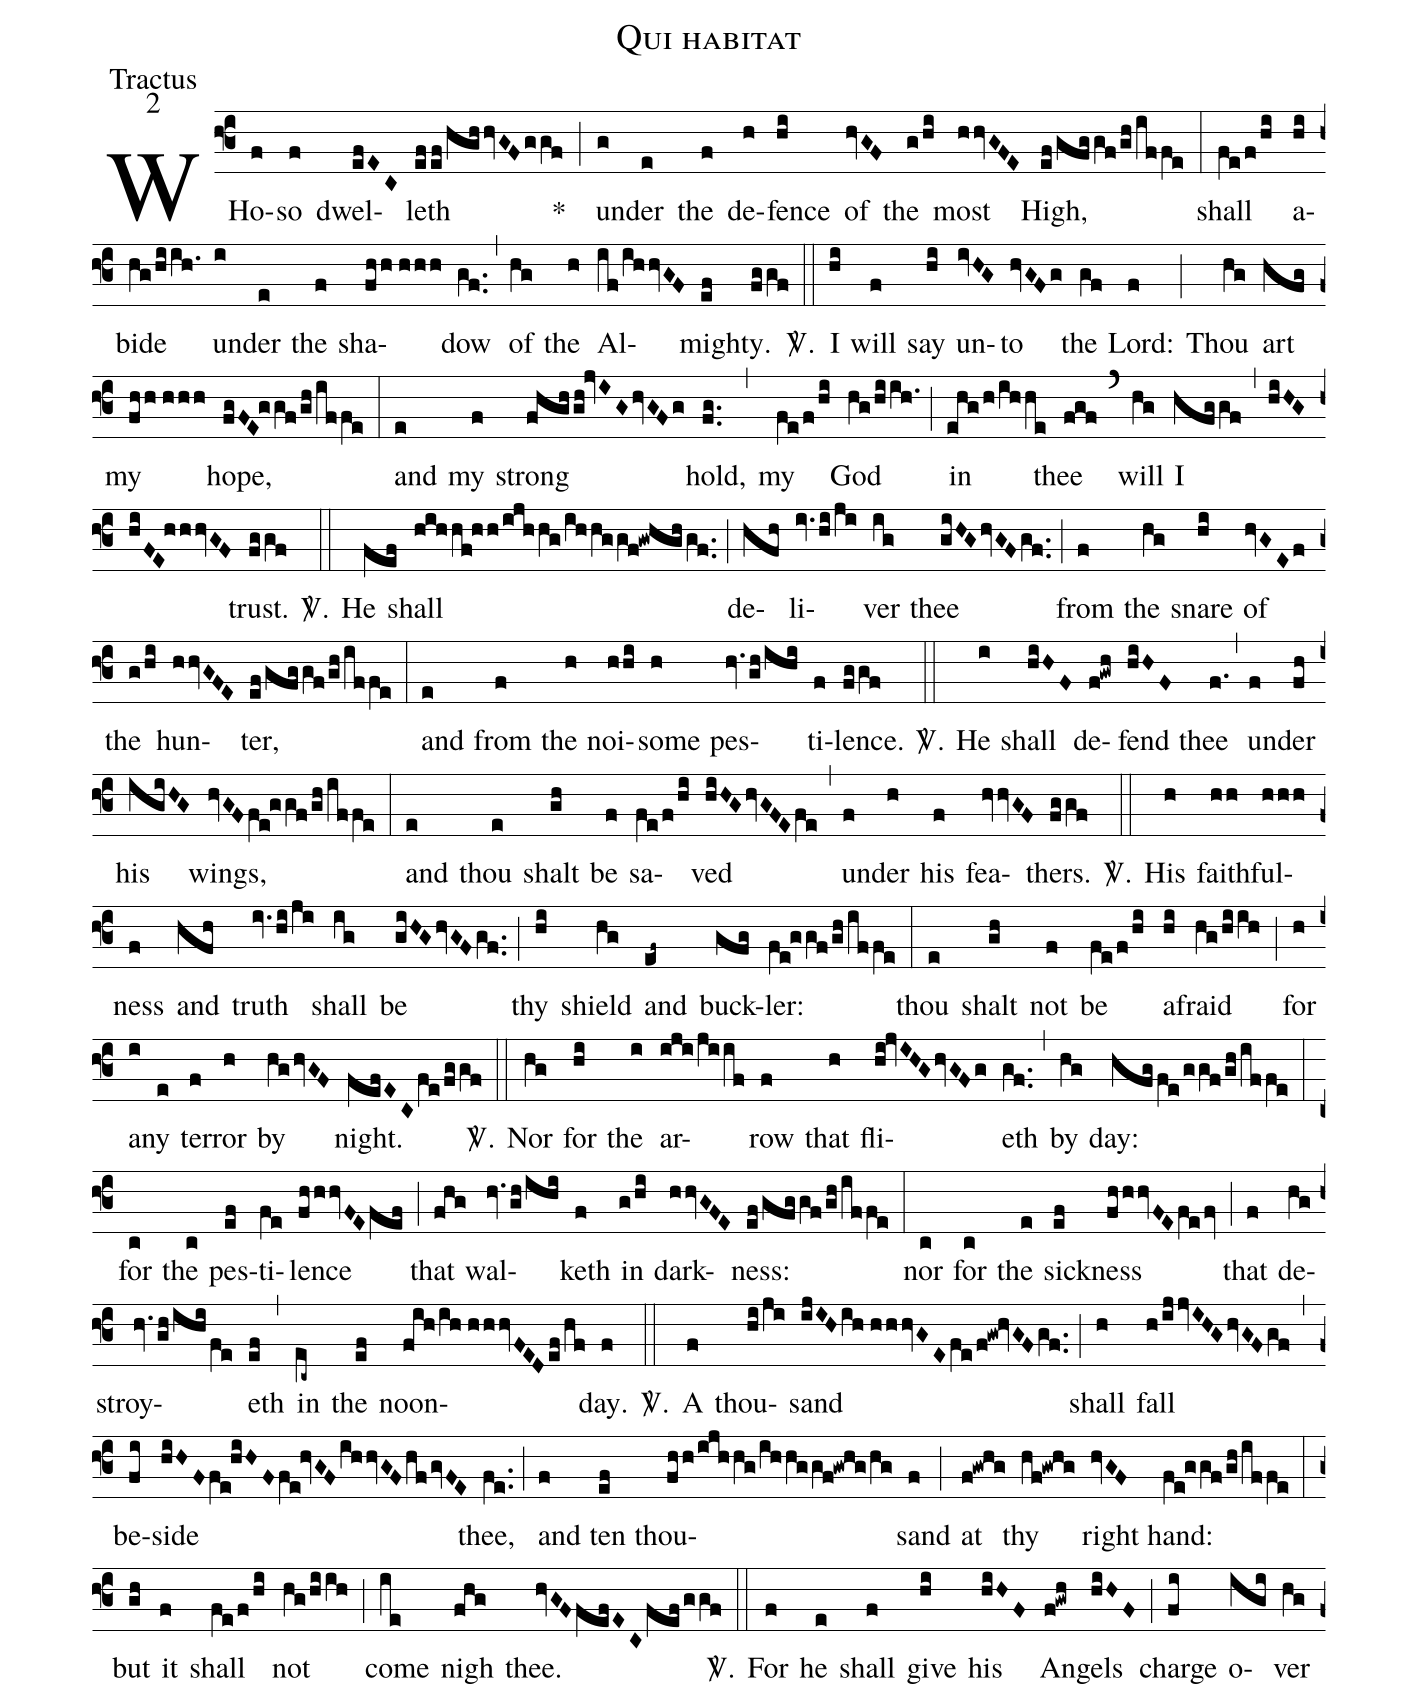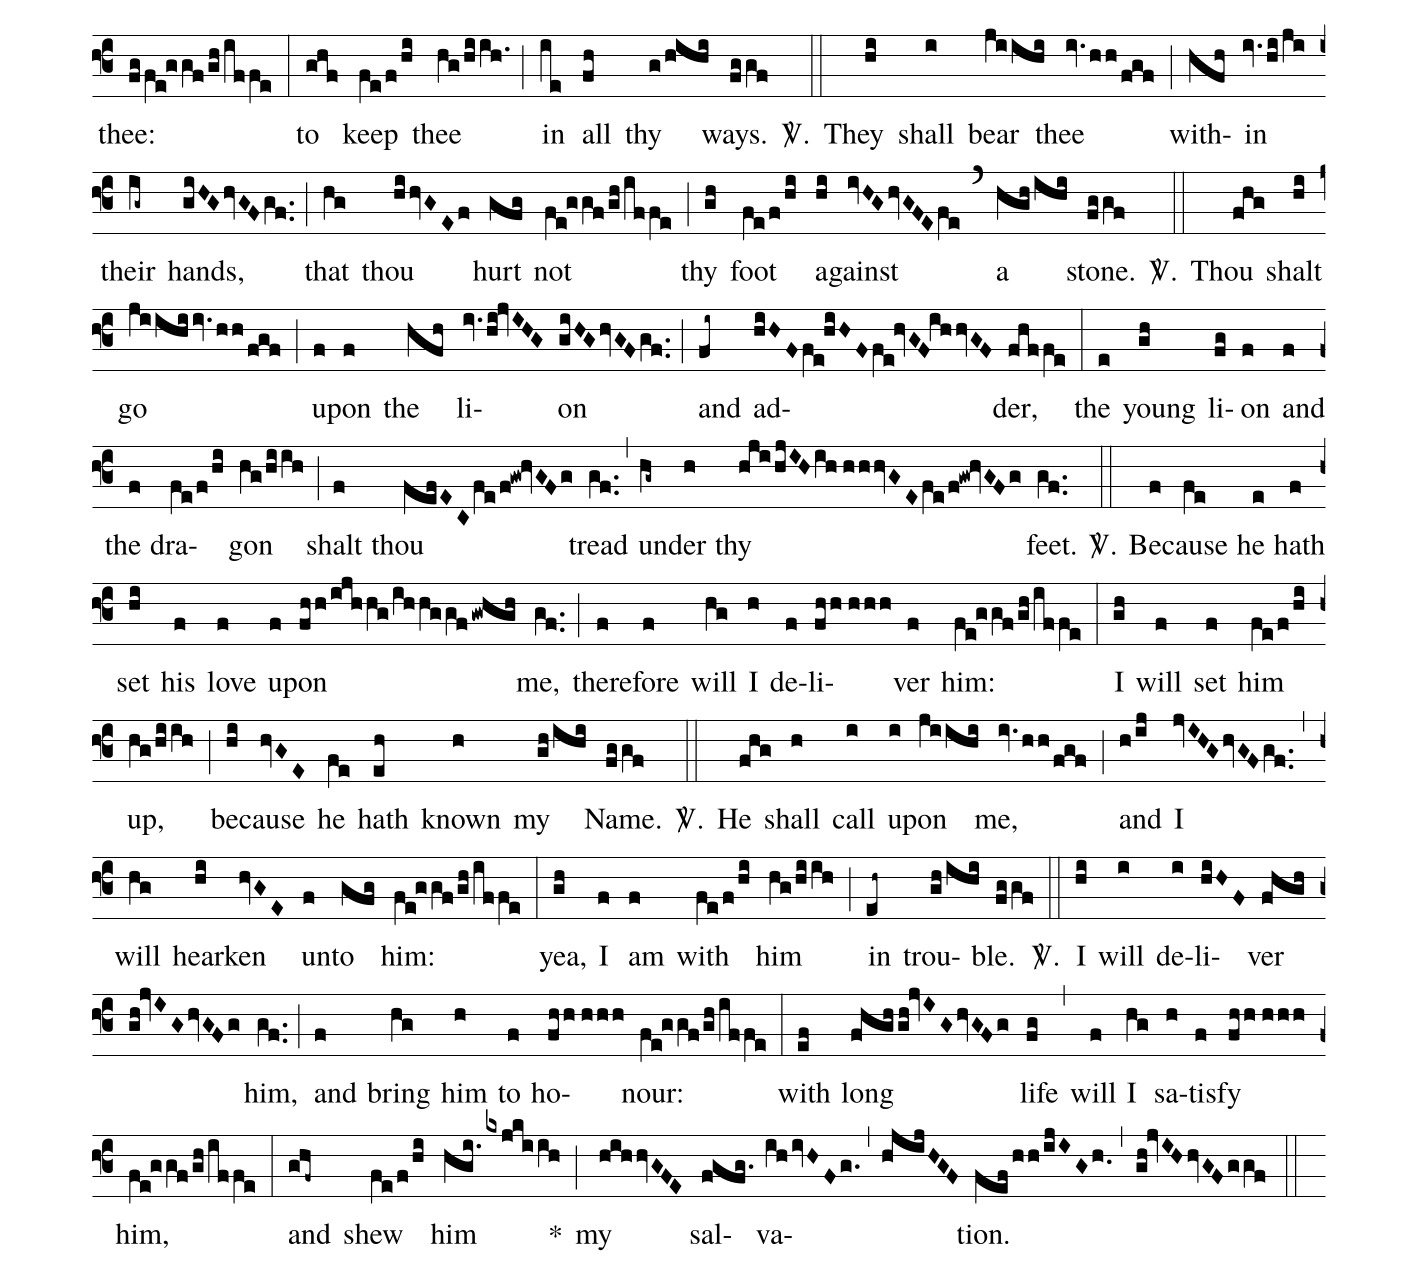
name:Qui habitat;
office-part:Tractus;
mode:2;
%%
(f3) WHo(f)so(f) dwel(efEC)leth(ef/ef/hghhvGF/ggf) *(;) un(g)der(e) the(f) de(h)fence(hi) of(hvGF) the(g/hi) most(hhvGFE) High,(ef/gfggf/gh/iffe) (:) shall(fe/f/hi) a(hi)bide(hg/hiih.1) un(i)der(e) the(f) sha(fhh//hhh)dow(gf..) (,) of(hg) the(h) Al(if/ihhvGF)migh(ef)ty.(fggf) <sp>V/</sp>.(::) I(hi) will(f) say(hi) un(ivHG)to(hvGFg) the(gf) Lord:(f) (;) Thou(hg) art(hfg) my(fhh//hhh) hope,(fgFE!ggf/gh/iffe) (:) and(e) my(f) strong(fhgh/gh!jvIG/hvGFg) hold,(fg..) (,) my(fe/f/hi) God(hg/hiih.1) (;) in(ehg/h/ihhe) thee(fgf) (`) will(hg) I(hfggf) (,) (hiHG/hiFE!hhhvGF) trust.(fggf) <sp>V/</sp>.(::) He(fef) shall(hihhf!hh/ijhhg/ihhggf!gwhgh/gf..) (;) de(hfh)li(iv.hi/ji)ver(ig) thee(giHG/hvGF/gf..) (;) from(f) the(hg) snare(hi) of(hvGEf) the(g/hi) hun(hhvGFE)ter,(ef/gfggf/gh/iffe) (:) and(e) from(f) the(h) noi(hhi)some(h) pes(hv.gh/ihi)ti(f)lence.(fggf) <sp>V/</sp>.(::) He(i) shall(hiHF) de(f!gwh)fend(hiHF) thee(f.) (,) un(f)der(fh) his(igiHG) wings,(hvGF/fe!ggf/gh/iffe) (:) and(e) thou(e) shalt(gh) be(f) sa(fe/f/hi)ved(hiHG/hvGFE/fe) (,) un(f)der(h) his(f) fea(hvvGF)thers.(fggf) <sp>V/</sp>.(::) His(h) faith(hh)ful(hhh)ness(f) and(hfh) truth(iv.hi/ji) shall(ig) be(giHG/hvGF/gf..) (;) thy(hi) shield(hg) and(ef~) buck(gfg)ler:(fe!ggf/gh/iffe) (:) thou(e) shalt(gh) not(f) be(fe/f/hi) a(hi)fraid(hg/hiih) (;) for(h) a(i)ny(e) ter(f)ror(h) by(hg/hvGF) night.(fefEC/fe/fggf) <sp>V/</sp>.(::) Nor(hg) for(hi) the(i) ar(iji/jiif)row(f) that(h) fli(hi!jvIHG/hvGFg)eth(gf..) (,) by(hg) day:(hfg/fe/ggf/gh/iffe) (:) for(c) the(c) pes(ef)ti(fe)lence(fhhhvFE/fef) (;) that(fhg) wal(hv.gh/ihi)keth(f) in(g/hi) dark(hhvGFE)ness:(ef/gfggf/gh/iffe) (:) nor(c) for(c) the(e) sick(ef)ness(fhhhvFE/fe/fv) (;) that(f) de(hg)stroy(hv.1gh/ihi/fe)eth(ef) (,) in(ec~) the(ef) noon(fih/ih//hhhvFED/ef/hf)day.(f) <sp>V/</sp>.(::) A(f) thou(hi/ji)sand(ijIH/ih//hhhvGE/fe/f!gw!hvGF/gf..) (;) shall(h) fall(h/ijjvIHG/hvGF/gf) (,) be(fi)side(hiHFfe!hiHF/fe!hvGF/ihhvGF/hf/gvFE) thee,(fe..) (;) and(f) ten(ef) thou(fhh/ijhhg/ihhggf!gwhg/hg)sand(f) (;) at(f!gwhg) thy(hf!gwhg) right(hvGF) hand:(fe!ggf/gh/iffe) (:) but(gh) it(f) shall(fe/f/hi) not(hg/hiih) (;) come(ie) nigh(fhg) thee.(hvGF/fefEC/fef/ggf) <sp>V/</sp>.(::) For(f) he(e) shall(f) give(hi) his(hiHF) An(f!gwh)gels(hiHF) (;) charge(fi) o(igi)ver(hg) thee:(fg/fe!ggf/gh/iffe) (:) to(ghf) keep(fe/f/hi) thee(hg/hiih.1) (;) in(ie) all(fh) thy(g/hihi) ways.(fggf) <sp>V/</sp>.(::) They(hi) shall(i) bear(jiihi) thee(iv.hh/fgf) (;) with(hfh)in(iv./hi/ji) their(ig~) hands,(giHG/hvGF/gf..) (;) that(hg) thou(hi/hvGEf) hurt(gfg) not(fe!ggf/gh/iffe) (;) thy(gh) foot(fe/f/hi) a(hi)gainst(ivHG/hvGFE/fe) (`) a(hgh/ihi) stone.(fggf) <sp>V/</sp>.(::) Thou(fhg) shalt(hi) go(jiihiiv.hh/fgf) (;) up(f)on(f) the(hfh) li(iv.hi!jvIHG)on(giHG/hvGF/gf..) (;) and(fi~) ad(hiHFfe!hiHFfe!hvGF!ihhvGF)der,(fhffe) (:) the(e) young(gh) li(fg)on(f) and(f) the(f) dra(fe/f/hi)gon(hg/hiih) (;) shalt(f) thou(fefEC/fe/f!gw!hvGFg) tread(gf..) (,) un(hg~)der(h) thy(hji/hjIH/ih//hhhvGE/fe/f!gw!hvGFg) feet.(gf..) <sp>V/</sp>.(::) Be(f)cause(fe) he(e) hath(f) set(hi) his(f) love(f) up(f)on(fhh/ijhhg/ihhggf/gwhgh) me,(gf..) (;) there(f)fore(f) will(hg) I(h) de(f)li(fhh//hhh)ver(f) him:(fe!ggf/gh/iffe) (:) I(gh) will(f) set(f) him(fe/f/hi) up,(hg/hiih) (;) be(hi)cause(hvGE) he(fe) hath(eh) known(h) my(gh/ihi) Name.(fggf) <sp>V/</sp>.(::) He(fhg) shall(h) call(i) up(i)on(jiihi) me,(iv./hh/fgf) (;) and(h/ij) I(jvIHG/hvGFgf..) (,) will(hg) hear(hi)ken(hvGE) un(f)to(gfg) him:(fe!ggf/gh/iffe) (:) yea,(gh) I(f) am(f) with(fe/f/hi) him(hg/hiih) (;) in(eh~) trou(gh/ihi)ble.(fggf) <sp>V/</sp>.(::) I(hi) will(i) de(i)li(hiHF)ver(fhgh/gh!jvIG/hvGFg) him,(gf..) (;) and(f) bring(hg) him(h) to(f) ho(fhh//hhh)nour:(fe!ggf/gh/iffe) (:) with(ef) long(fhgh/gh!jvIG/hvGFg) life(fg) (,) will(f) I(hg) sa(h)tis(f)fy(fhh//hhh) him,(fe!ggf/gh/iffe) (:) and(ghf~) shew(fe/f/hi) him(hgi./kxjkiih) *(;) my(hihhvGFE) sal(fgfg.)va(ih/ivHFg.,hjijHGF)tion.(fef/hh/ijIGh.0) (,) (gh!jvIH/hvGF/ggf) (::)
